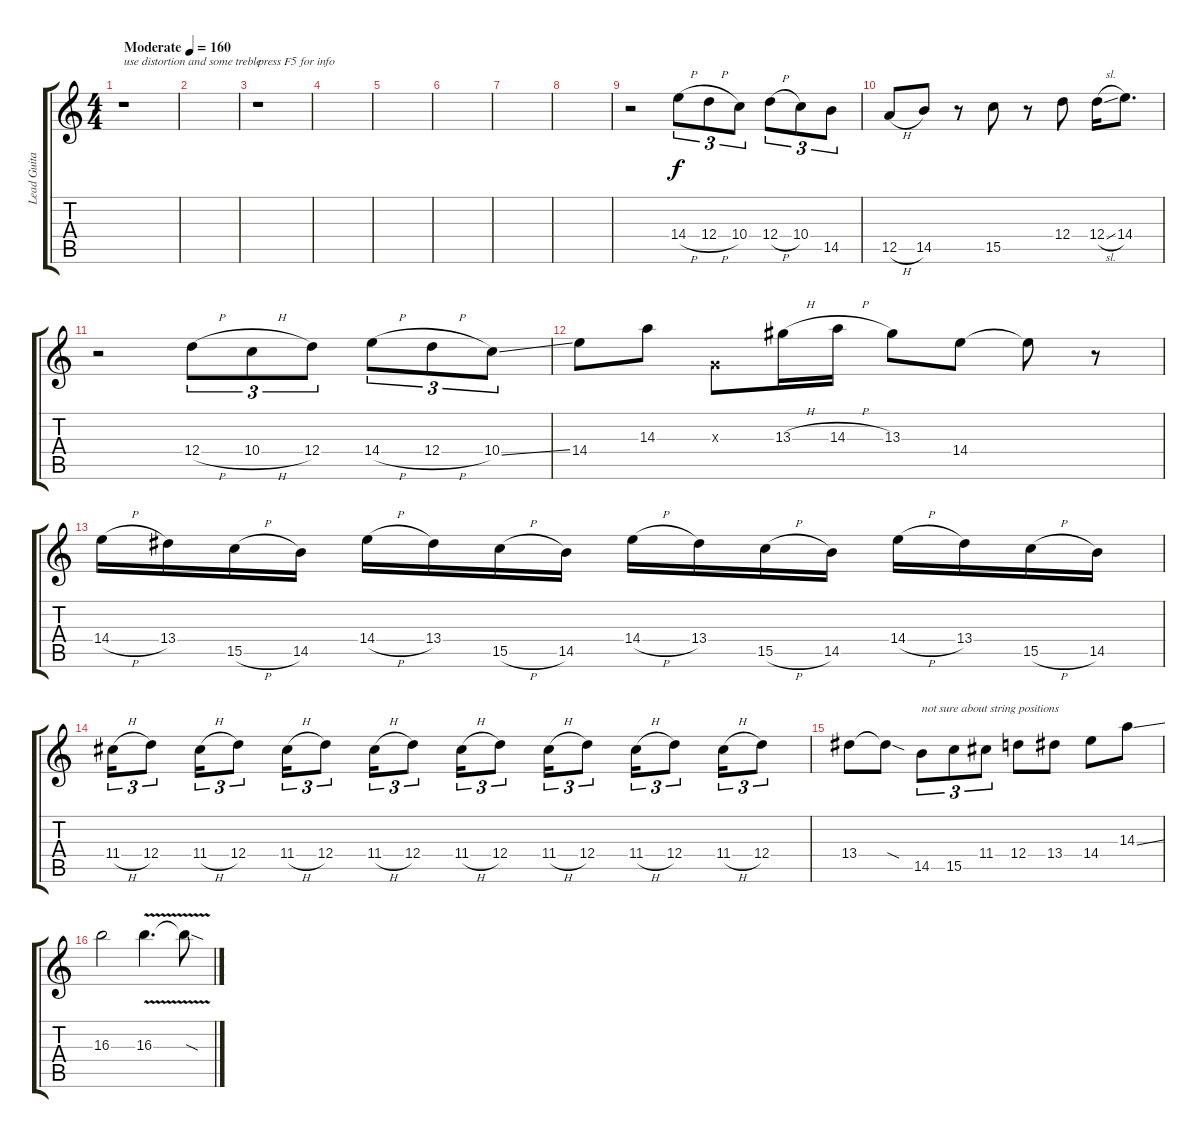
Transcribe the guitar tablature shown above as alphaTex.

\track ("Lead Guitar (Tubular Bells 2003)" "Lead Guita") {instrument distortionguitar}
\staff {score tabs}
\tuning (E4 B3 G3 D3 A2 E2) {hide}
\ts (4 4)
\tempo (160 "Moderate")
\clef g2
\ks c
r.1{txt "use distortion and some treble" dy f instrument distortionguitar} |
|
r.1{txt "press F5 for info"} |
|
|
|
|
|
r.2 14.4{h}.8{tu (3 2)} 12.4{h}.8{tu (3 2)} 10.4.8{tu (3 2)} 12.4{h}.8{tu (3 2)} 10.4.8{tu (3 2)} 14.5.8{tu (3 2)} |
12.5{h}.8 14.5.8 r.8 15.5.8 r.8 12.4.8 12.4{sl}.16 14.4.8{d} |
r.2 12.4{h}.8{tu (3 2)} 10.4{h}.8{tu (3 2)} 12.4.8{tu (3 2)} 14.4{h}.8{tu (3 2)} 12.4{h}.8{tu (3 2)} 10.4{ss}.8{tu (3 2)} |
14.4.8 14.3.8 0.3{x}.8 13.3{h}.16 14.3{h}.16 13.3.8 14.4.8 14.4{t}.8 r.8 |
14.4{h}.16 13.4.16 15.5{h}.16 14.5.16 14.4{h}.16 13.4.16 15.5{h}.16 14.5.16 14.4{h}.16 13.4.16 15.5{h}.16 14.5.16 14.4{h}.16 13.4.16 15.5{h}.16 14.5.16 |
11.4{h}.16{tu (3 2)} 12.4.8{tu (3 2)} 11.4{h}.16{tu (3 2)} 12.4.8{tu (3 2)} 11.4{h}.16{tu (3 2)} 12.4.8{tu (3 2)} 11.4{h}.16{tu (3 2)} 12.4.8{tu (3 2)} 11.4{h}.16{tu (3 2)} 12.4.8{tu (3 2)} 11.4{h}.16{tu (3 2)} 12.4.8{tu (3 2)} 11.4{h}.16{tu (3 2)} 12.4.8{tu (3 2)} 11.4{h}.16{tu (3 2)} 12.4.8{tu (3 2)} |
13.4.8 13.4{sod t}.8 14.5.8{tu (3 2) txt "not sure about string positions"} 15.5.8{tu (3 2)} 11.4.8{tu (3 2)} 12.4.8 13.4.8 14.4.8 14.3{ss}.8 |
16.3.2 16.3{v}.4{d} 16.3{sod t}.8
